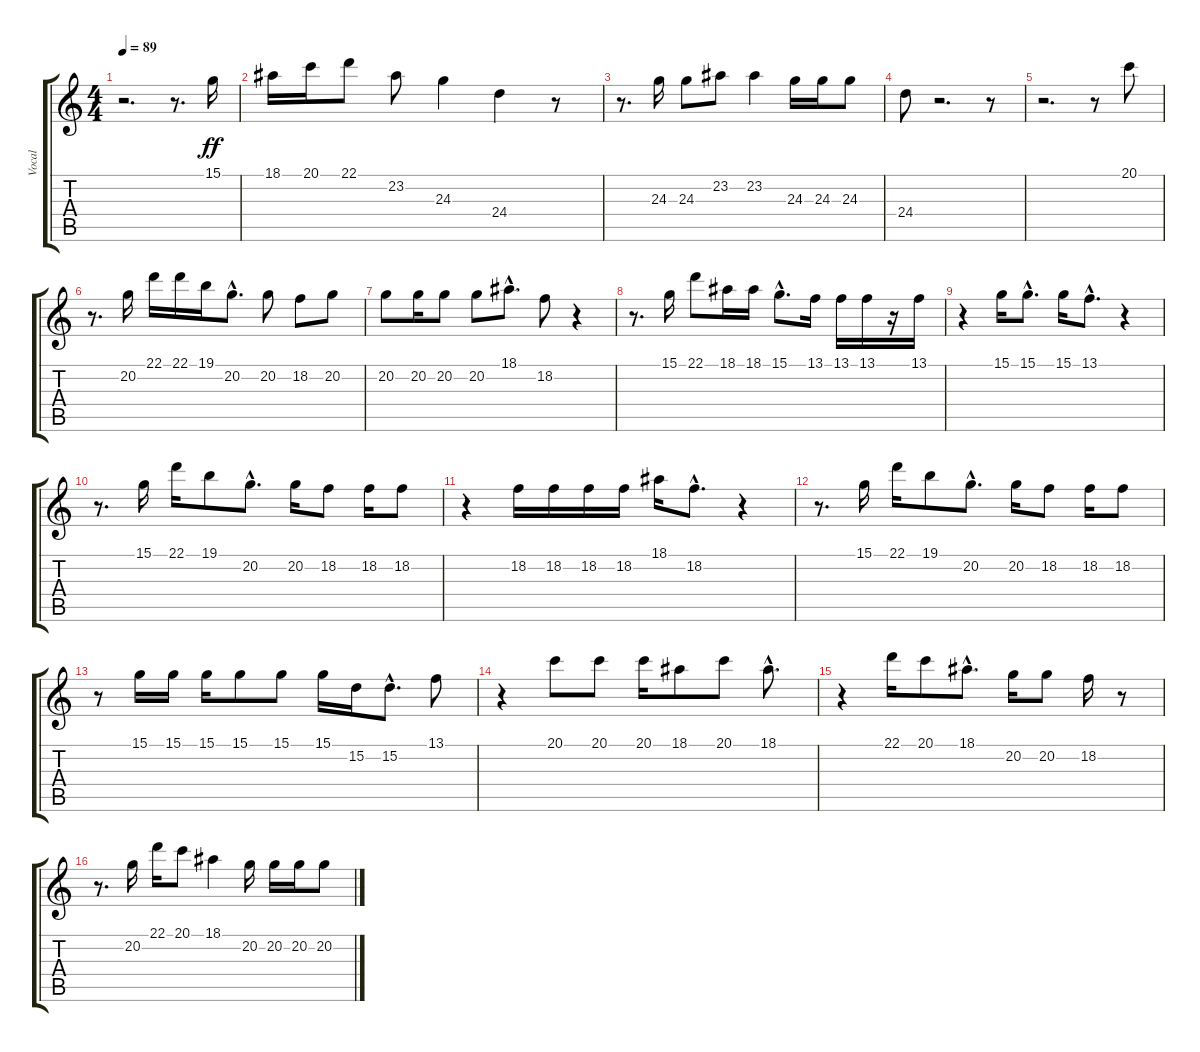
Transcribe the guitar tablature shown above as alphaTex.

\track ("Vocal" "Vocal") {instrument lead2sawtooth}
\staff {score tabs}
\tuning (E4 B3 G3 D3 A2 E2) {hide}
\ts (4 4)
\tempo 89
\clef g2
\ks c
r.2{d dy ff} r.8{d} 15.1.16 |
18.1.16 20.1.16 22.1.8 23.2.8 24.3.4 24.4.4 r.8 |
r.8{d} 24.3.16 24.3.8 23.2.8 23.2.4 24.3.16 24.3.16 24.3.8 |
24.4.8 r.2{d} r.8 |
r.2{d} r.8 20.1.8 |
r.8{d} 20.2.16 22.1.16 22.1.16 19.1.16 20.2{hac}.8{d} 20.2.8 18.2.8 20.2.8 |
20.2.8 20.2.16 20.2.8 20.2.8 18.1{hac}.8{d} 18.2.8 r.4 |
r.8{d} 15.1.16 22.1.8 18.1.16 18.1.16 15.1{hac}.8{d} 13.1.16 13.1.16 13.1.16 r.16 13.1.16 |
r.4 15.1.16 15.1{hac}.8{d} 15.1.16 13.1{hac}.8{d} r.4 |
r.8{d} 15.1.16 22.1.16 19.1.8 20.2{hac}.8{d} 20.2.16 18.2.8 18.2.16 18.2.8 |
r.4 18.2.16 18.2.16 18.2.16 18.2.16 18.1.16 18.2{hac}.8{d} r.4 |
r.8{d} 15.1.16 22.1.16 19.1.8 20.2{hac}.8{d} 20.2.16 18.2.8 18.2.16 18.2.8 |
r.8 15.1.16 15.1.16 15.1.16 15.1.8 15.1.8 15.1.16 15.2.16 15.2{hac}.8{d} 13.1.8 |
r.4 20.1.8 20.1.8 20.1.16 18.1.8 20.1.8 18.1{hac}.8{d} |
r.4 22.1.16 20.1.8 18.1{hac}.8{d} 20.2.16 20.2.8 18.2.16 r.8 |
r.8{d} 20.2.16 22.1.16 20.1.8 18.1.4 20.2.16 20.2.16 20.2.16 20.2.8
